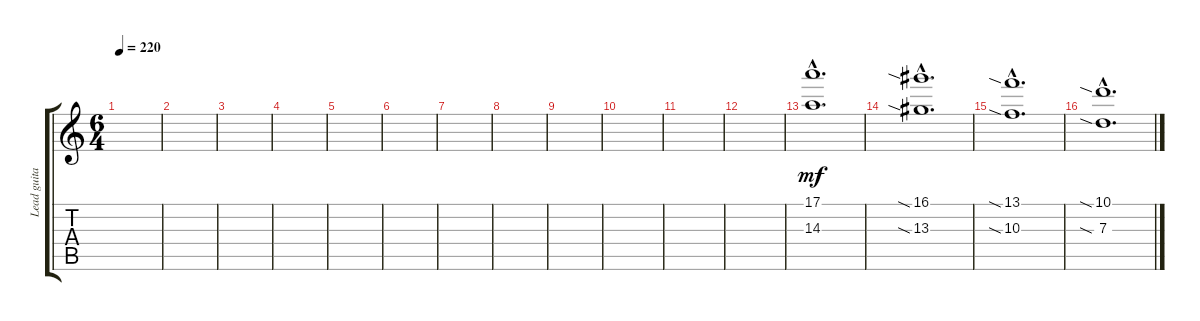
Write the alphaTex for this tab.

\track ("Lead guitar" "Lead guita") {instrument overdrivenguitar}
\staff {score tabs}
\tuning (E4 B3 G3 D3 A2 D2) {hide}
\ts (6 4)
\tempo 220
\clef g2
\ks c
|
|
|
|
|
|
|
|
|
|
|
|
(17.1{hac} 14.3{hac}).1{d dy mf volume 14 instrument overdrivenguitar} |
(16.1{sia hac} 13.3{sia hac}).1{d} |
(13.1{sia hac} 10.3{sia hac}).1{d} |
(10.1{sia hac} 7.3{sia hac}).1{d}
